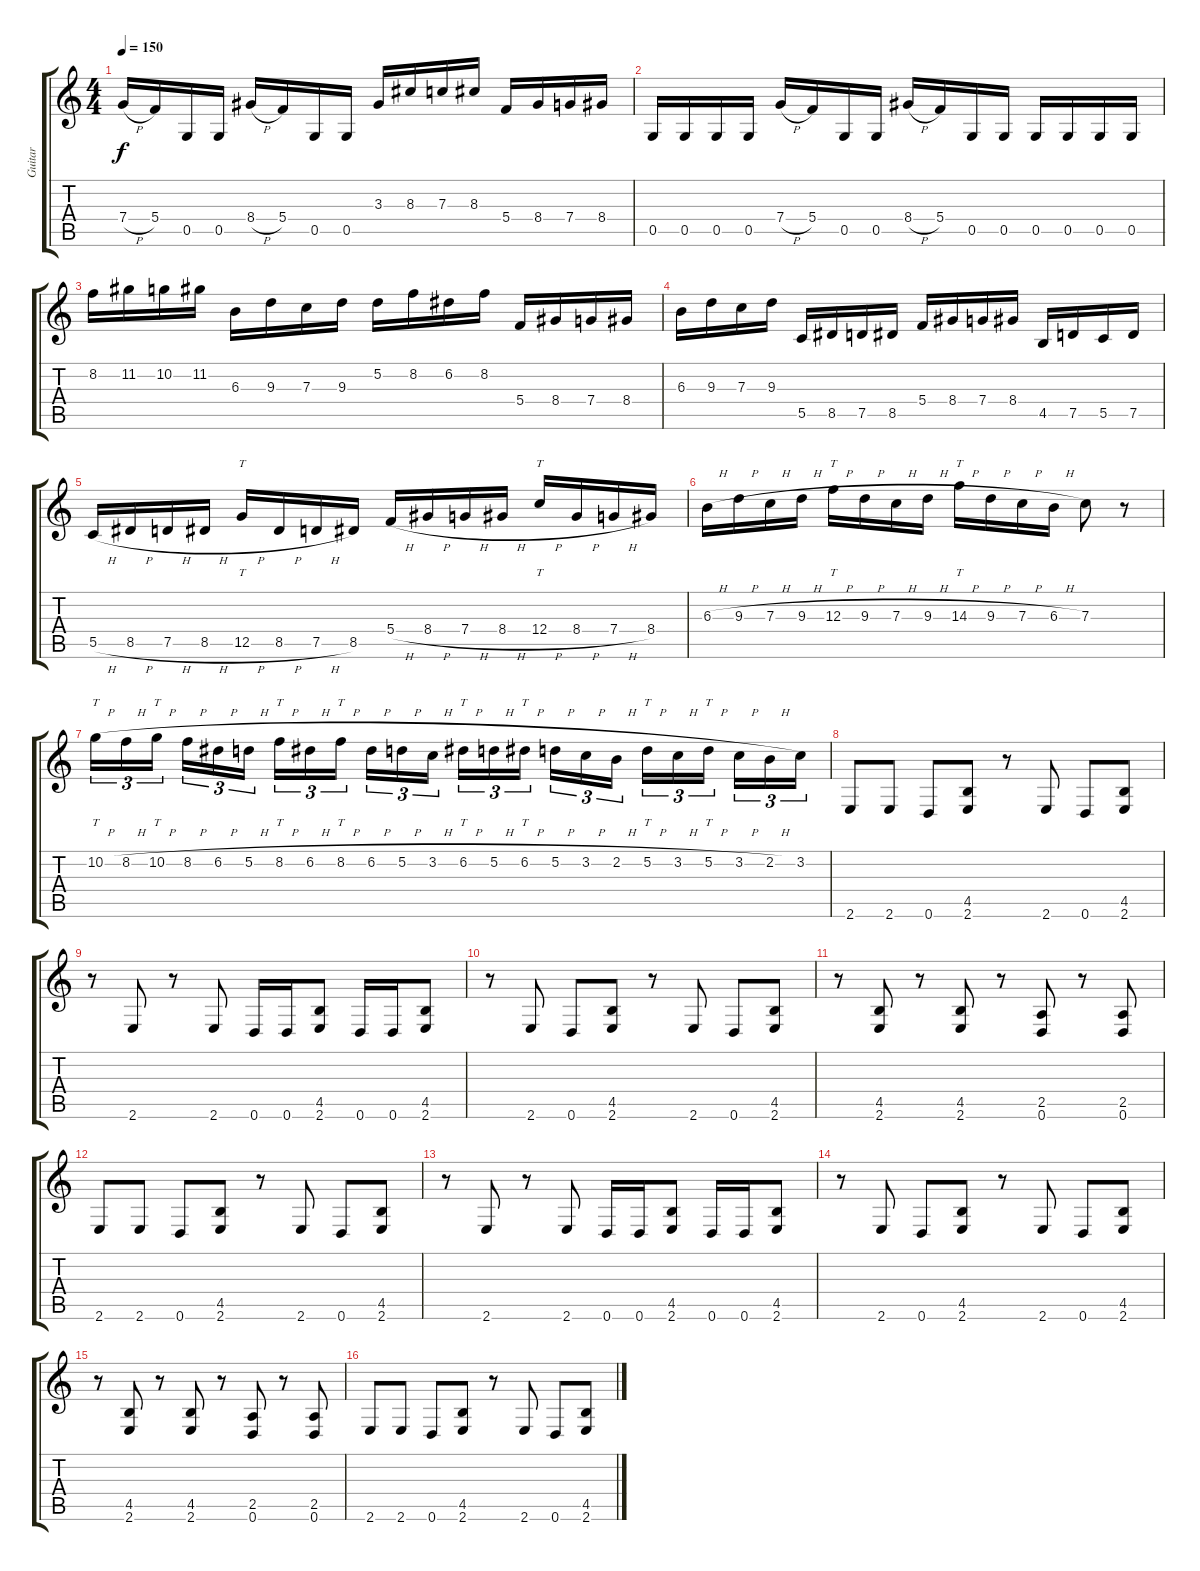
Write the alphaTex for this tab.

\track ("Guitar" "Guitar") {instrument distortionguitar}
\staff {score tabs}
\tuning (D4 A3 F3 C3 G2 D2) {hide}
\ts (4 4)
\tempo 150
\clef g2
\ks c
7.4{h}.16{dy f} 5.4.16 0.5.16 0.5.16 8.4{h}.16 5.4.16 0.5.16 0.5.16 3.3.16 8.3.16 7.3.16 8.3.16 5.4.16 8.4.16 7.4.16 8.4.16 |
0.5.16 0.5.16 0.5.16 0.5.16 7.4{h}.16 5.4.16 0.5.16 0.5.16 8.4{h}.16 5.4.16 0.5.16 0.5.16 0.5.16 0.5.16 0.5.16 0.5.16 |
8.2.16 11.2.16 10.2.16 11.2.16 6.3.16 9.3.16 7.3.16 9.3.16 5.2.16 8.2.16 6.2.16 8.2.16 5.4.16 8.4.16 7.4.16 8.4.16 |
6.3.16 9.3.16 7.3.16 9.3.16 5.5.16 8.5.16 7.5.16 8.5.16 5.4.16 8.4.16 7.4.16 8.4.16 4.5.16 7.5.16 5.5.16 7.5.16 |
5.5{h}.16 8.5{h}.16 7.5{h}.16 8.5{h}.16 12.5{h}.16{tt} 8.5{h}.16 7.5{h}.16 8.5.16 5.4{h}.16 8.4{h}.16 7.4{h}.16 8.4{h}.16 12.4{h}.16{tt} 8.4{h}.16 7.4{h}.16 8.4.16 |
6.3{h}.16 9.3{h}.16 7.3{h}.16 9.3{h}.16 12.3{h}.16{tt} 9.3{h}.16 7.3{h}.16 9.3{h}.16 14.3{h}.16{tt} 9.3{h}.16 7.3{h}.16 6.3{h}.16 7.3.8 r.8 |
10.2{h}.16{tt tu (3 2)} 8.2{h}.16{tu (3 2)} 10.2{h}.16{tt tu (3 2)} 8.2{h}.16{tu (3 2)} 6.2{h}.16{tu (3 2)} 5.2{h}.16{tu (3 2)} 8.2{h}.16{tt tu (3 2)} 6.2{h}.16{tu (3 2)} 8.2{h}.16{tt tu (3 2)} 6.2{h}.16{tu (3 2)} 5.2{h}.16{tu (3 2)} 3.2{h}.16{tu (3 2)} 6.2{h}.16{tt tu (3 2)} 5.2{h}.16{tu (3 2)} 6.2{h}.16{tt tu (3 2)} 5.2{h}.16{tu (3 2)} 3.2{h}.16{tu (3 2)} 2.2{h}.16{tu (3 2)} 5.2{h}.16{tt tu (3 2)} 3.2{h}.16{tu (3 2)} 5.2{h}.16{tt tu (3 2)} 3.2{h}.16{tu (3 2)} 2.2{h}.16{tu (3 2)} 3.2.16{tu (3 2)} |
2.6.8 2.6.8 0.6.8 (4.5 2.6).8 r.8 2.6.8 0.6.8 (4.5 2.6).8 |
r.8 2.6.8 r.8 2.6.8 0.6.16 0.6.16 (4.5 2.6).8 0.6.16 0.6.16 (4.5 2.6).8 |
r.8 2.6.8 0.6.8 (4.5 2.6).8 r.8 2.6.8 0.6.8 (4.5 2.6).8 |
r.8 (4.5 2.6).8 r.8 (4.5 2.6).8 r.8 (2.5 0.6).8 r.8 (2.5 0.6).8 |
2.6.8 2.6.8 0.6.8 (4.5 2.6).8 r.8 2.6.8 0.6.8 (4.5 2.6).8 |
r.8 2.6.8 r.8 2.6.8 0.6.16 0.6.16 (4.5 2.6).8 0.6.16 0.6.16 (4.5 2.6).8 |
r.8 2.6.8 0.6.8 (4.5 2.6).8 r.8 2.6.8 0.6.8 (4.5 2.6).8 |
r.8 (4.5 2.6).8 r.8 (4.5 2.6).8 r.8 (2.5 0.6).8 r.8 (2.5 0.6).8 |
2.6.8 2.6.8 0.6.8 (4.5 2.6).8 r.8 2.6.8 0.6.8 (4.5 2.6).8
